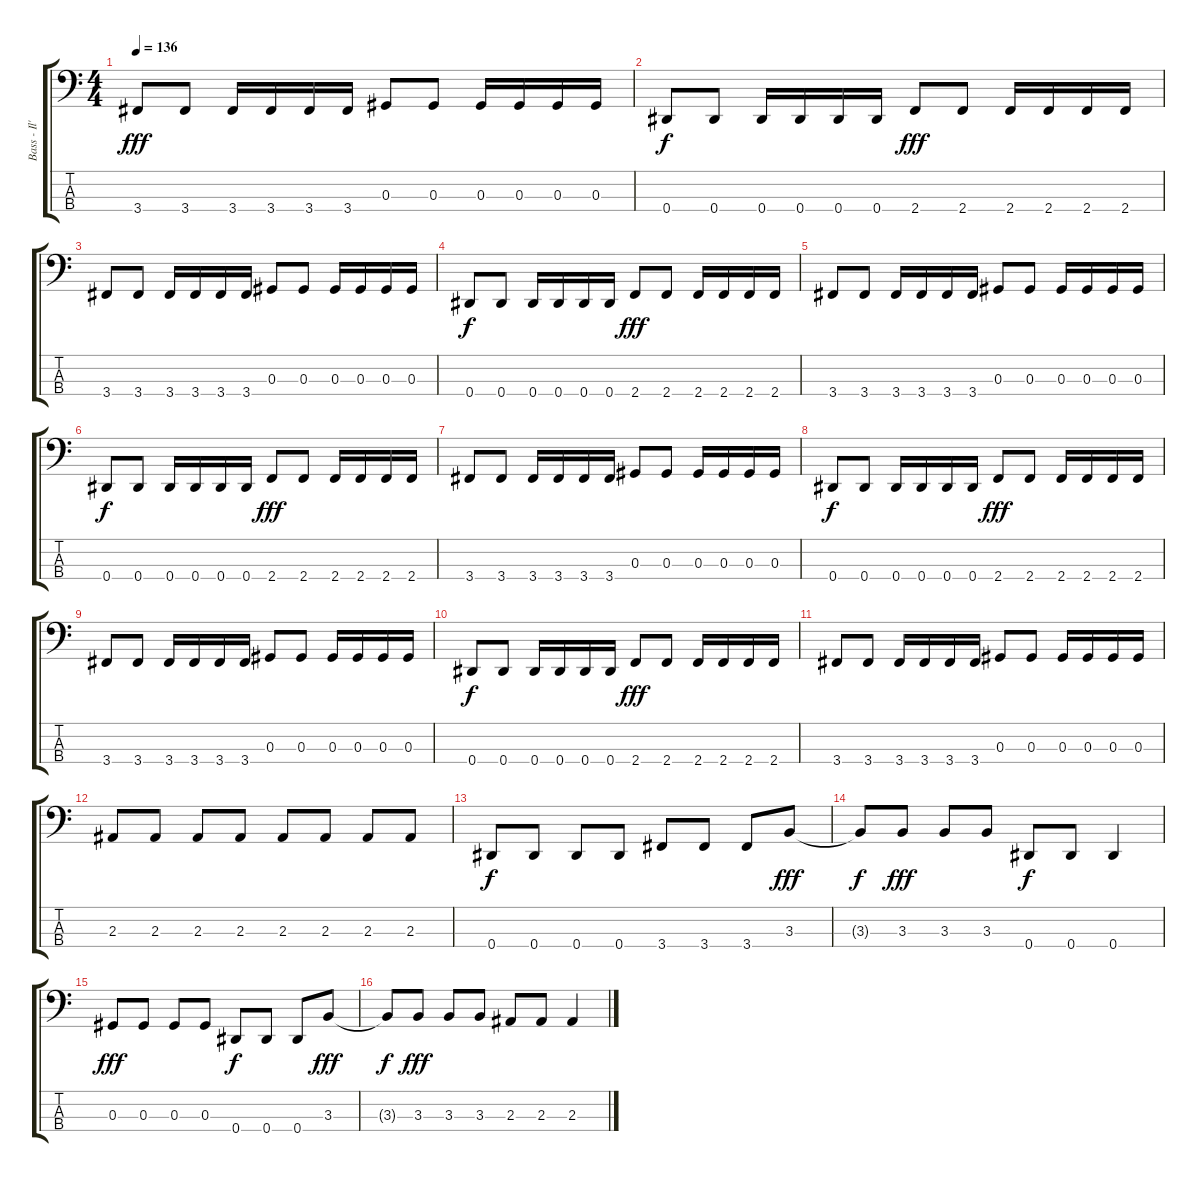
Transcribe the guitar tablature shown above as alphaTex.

\track ("Bass - Il'ya Knyazev" "Bass - Il'") {instrument electricbassfinger}
\staff {score tabs}
\tuning (Gb2 Db2 Ab1 Eb1) {hide}
\ts (4 4)
\tempo 136
\clef f4
\ks c
3.4.8{dy fff} 3.4.8 3.4.16 3.4.16 3.4.16 3.4.16 0.3.8 0.3.8 0.3.16 0.3.16 0.3.16 0.3.16 |
0.4.8{dy f} 0.4.8 0.4.16 0.4.16 0.4.16 0.4.16 2.4.8{dy fff} 2.4.8 2.4.16 2.4.16 2.4.16 2.4.16 |
3.4.8 3.4.8 3.4.16 3.4.16 3.4.16 3.4.16 0.3.8 0.3.8 0.3.16 0.3.16 0.3.16 0.3.16 |
0.4.8{dy f} 0.4.8 0.4.16 0.4.16 0.4.16 0.4.16 2.4.8{dy fff} 2.4.8 2.4.16 2.4.16 2.4.16 2.4.16 |
3.4.8 3.4.8 3.4.16 3.4.16 3.4.16 3.4.16 0.3.8 0.3.8 0.3.16 0.3.16 0.3.16 0.3.16 |
0.4.8{dy f} 0.4.8 0.4.16 0.4.16 0.4.16 0.4.16 2.4.8{dy fff} 2.4.8 2.4.16 2.4.16 2.4.16 2.4.16 |
3.4.8 3.4.8 3.4.16 3.4.16 3.4.16 3.4.16 0.3.8 0.3.8 0.3.16 0.3.16 0.3.16 0.3.16 |
0.4.8{dy f} 0.4.8 0.4.16 0.4.16 0.4.16 0.4.16 2.4.8{dy fff} 2.4.8 2.4.16 2.4.16 2.4.16 2.4.16 |
3.4.8 3.4.8 3.4.16 3.4.16 3.4.16 3.4.16 0.3.8 0.3.8 0.3.16 0.3.16 0.3.16 0.3.16 |
0.4.8{dy f} 0.4.8 0.4.16 0.4.16 0.4.16 0.4.16 2.4.8{dy fff} 2.4.8 2.4.16 2.4.16 2.4.16 2.4.16 |
3.4.8 3.4.8 3.4.16 3.4.16 3.4.16 3.4.16 0.3.8 0.3.8 0.3.16 0.3.16 0.3.16 0.3.16 |
2.3.8 2.3.8 2.3.8 2.3.8 2.3.8 2.3.8 2.3.8 2.3.8 |
0.4.8{dy f} 0.4.8 0.4.8 0.4.8 3.4.8 3.4.8 3.4.8 3.3.8{dy fff} |
3.3{t}.8{dy f} 3.3.8{dy fff} 3.3.8 3.3.8 0.4.8{dy f} 0.4.8 0.4.4 |
0.3.8{dy fff} 0.3.8 0.3.8 0.3.8 0.4.8{dy f} 0.4.8 0.4.8 3.3.8{dy fff} |
3.3{t}.8{dy f} 3.3.8{dy fff} 3.3.8 3.3.8 2.3.8 2.3.8 2.3.4
